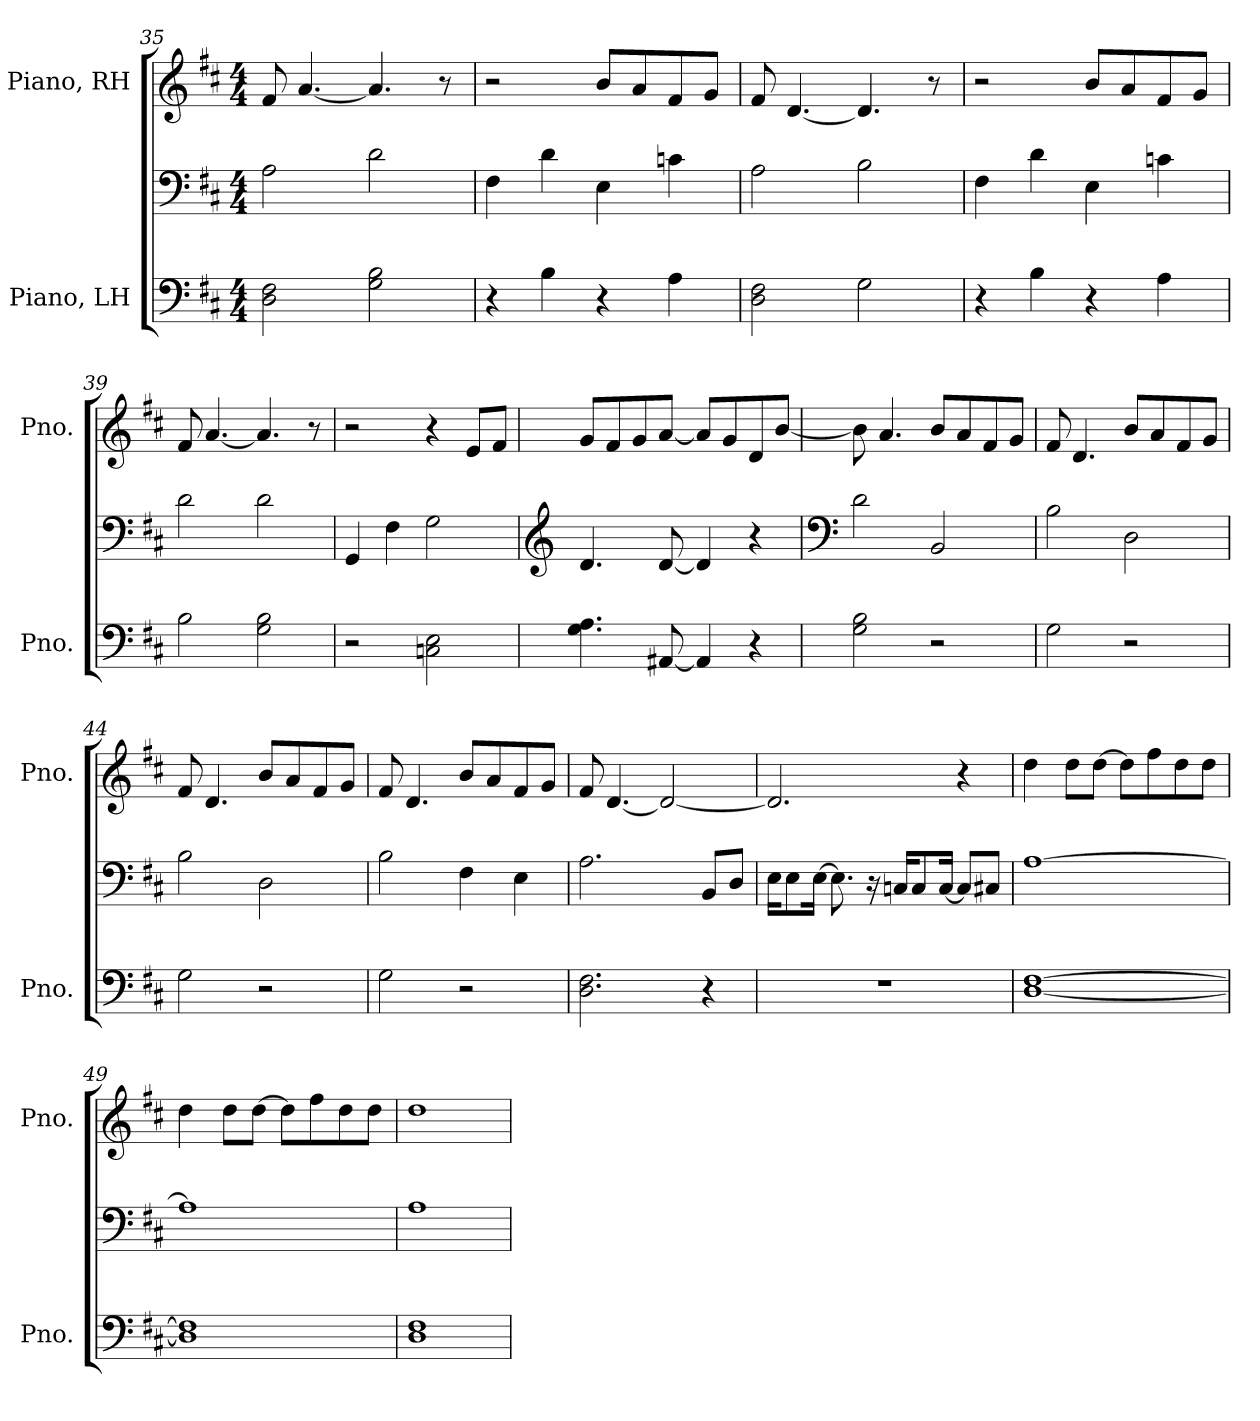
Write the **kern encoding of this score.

**kern	**kern	**kern
*part2	*part2	*part1
*staff3	*staff2	*staff1
*I"Piano, LH	*	*I"Piano, RH
*I'Pno.	*	*I'Pno.
*clefF4	*clefF4	*clefG2
*k[f#c#]	*k[f#c#]	*k[f#c#]
*M4/4	*M4/4	*M4/4
=35	=35	=35
2D\ 2F#\	2A\	8f#/
.	.	[4.a/
2G\ 2B\	2d\	4.a/]
.	.	8r
=36	=36	=36
4r	4F#\	2r
4B\	4d\	.
4r	4E\	8b/L
.	.	8a/
4A\	4cn\	8f#/
.	.	8g/J
=37	=37	=37
2D\ 2F#\	2A\	8f#/
.	.	[4.d/
2G\	2B\	4.d/]
.	.	8r
!!LO:LB:g=z
=38	=38	=38
4r	4F#\	2r
4B\	4d\	.
4r	4E\	8b/L
.	.	8a/
4A\	4cn\	8f#/
.	.	8g/J
=39	=39	=39
2B\	2d\	8f#/
.	.	[4.a/
2G\ 2B\	2d\	4.a/]
.	.	8r
=40	=40	=40
2r	4GG/	2r
.	4F#\	.
2Cn\ 2E\	2G\	4r
.	.	8e/L
.	.	8f#/J
=41	=41	=41
*	*clefG2	*
4.G\ 4.A\	4.d/	8g/L
.	.	8f#/
.	.	8g/
[8AA#X/	[8d/	[8a/J
4AA#/]	4d/]	8a/L]
.	.	8g/
4r	4r	8d/
.	.	[8b/J
=42	=42	=42
*	*clefF4	*
2G\ 2B\	2d\	8b\]
.	.	4.a/
2r	2BB/	8b/L
.	.	8a/
.	.	8f#/
.	.	8g/J
!!LO:PB:g=z
=43	=43	=43
2G\	2B\	8f#/
.	.	4.d/
2r	2D\	8b/L
.	.	8a/
.	.	8f#/
.	.	8g/J
=44	=44	=44
2G\	2B\	8f#/
.	.	4.d/
2r	2D\	8b/L
.	.	8a/
.	.	8f#/
.	.	8g/J
=45	=45	=45
2G\	2B\	8f#/
.	.	4.d/
2r	4F#\	8b/L
.	.	8a/
.	4E\	8f#/
.	.	8g/J
=46	=46	=46
2.D\ 2.F#\	2.A\	8f#/
.	.	[4.d/
.	.	2d/_
4r	8BB/L	.
.	8D/J	.
=47	=47	=47
1r	16E\KL	2.d/]
.	8E\	.
.	[16E\Jk	.
.	8.E\]	.
.	16r	.
.	16Cn/KL	.
.	8C/	.
.	[16C/Jk	.
.	8C/L]	4r
.	8C#X/J	.
!!LO:LB:g=z
=48	=48	=48
[1D [1F#	[1A	4dd\
.	.	8dd\L
.	.	[8dd\J
.	.	8dd\L]
.	.	8ff#\
.	.	8dd\
.	.	8dd\J
=49	=49	=49
1D] 1F#]	1A]	4dd\
.	.	8dd\L
.	.	[8dd\J
.	.	8dd\L]
.	.	8ff#\
.	.	8dd\
.	.	8dd\J
=50	=50	=50
1D 1F#	1A	1dd
=	=	=
*-	*-	*-
